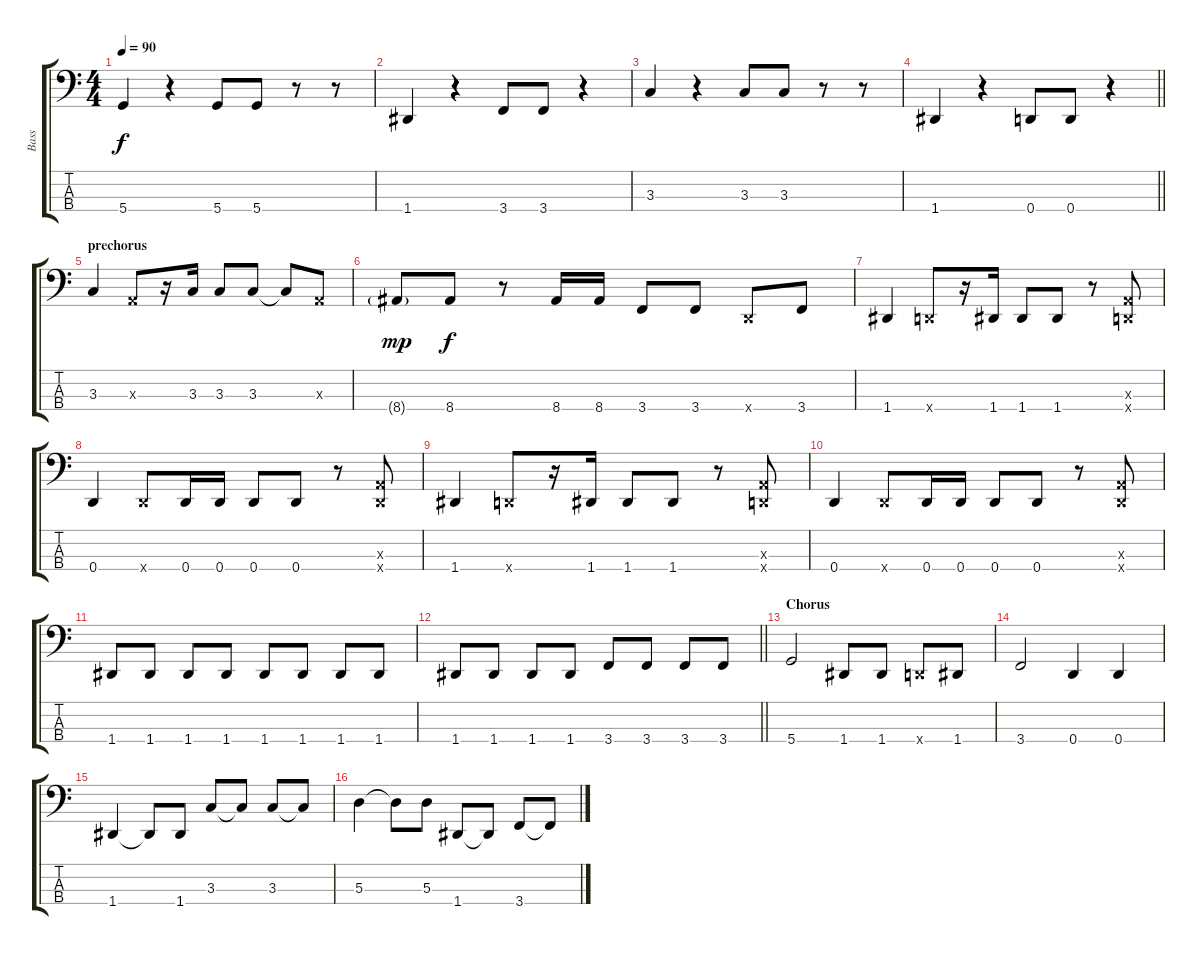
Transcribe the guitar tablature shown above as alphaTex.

\track ("Bass" "Bass") {instrument electricbassfinger}
\staff {score tabs}
\tuning (G2 D2 A1 D1) {hide}
\ts (4 4)
\tempo 90
\clef f4
\ks c
5.4.4{dy f} r.4 5.4.8 5.4.8 r.8 r.8 |
1.4.4 r.4 3.4.8 3.4.8 r.4 |
3.3.4 r.4 3.3.8 3.3.8 r.8 r.8 |
\barLineRight lightlight
1.4.4 r.4 0.4.8 0.4.8 r.4 |
\section ("" "prechorus")
3.3.4 0.3{x}.8 r.16 3.3.16 3.3.8 3.3.8 3.3{t}.8 0.3{x}.8 |
8.4{g}.8{dy mp} 8.4.8{dy f} r.8 8.4.16 8.4.16 3.4.8 3.4.8 0.4{x}.8 3.4.8 |
1.4.4 0.4{x}.8 r.16 1.4.16 1.4.8 1.4.8 r.8 (0.3{x} 0.4{x}).8 |
0.4.4 0.4{x}.8 0.4.16 0.4.16 0.4.8 0.4.8 r.8 (0.3{x} 0.4{x}).8 |
1.4.4 0.4{x}.8 r.16 1.4.16 1.4.8 1.4.8 r.8 (0.3{x} 0.4{x}).8 |
0.4.4 0.4{x}.8 0.4.16 0.4.16 0.4.8 0.4.8 r.8 (0.3{x} 0.4{x}).8 |
1.4.8 1.4.8 1.4.8 1.4.8 1.4.8 1.4.8 1.4.8 1.4.8 |
\barLineRight lightlight
1.4.8 1.4.8 1.4.8 1.4.8 3.4.8 3.4.8 3.4.8 3.4.8 |
\section ("" "Chorus")
5.4.2 1.4.8 1.4.8 0.4{x}.8 1.4.8 |
3.4.2 0.4.4 0.4.4 |
1.4.4 1.4{t}.8 1.4.8 3.3.8 3.3{t}.8 3.3.8 3.3{t}.8 |
5.3.4 5.3{t}.8 5.3.8 1.4.8 1.4{t}.8 3.4.8 3.4{t}.8
